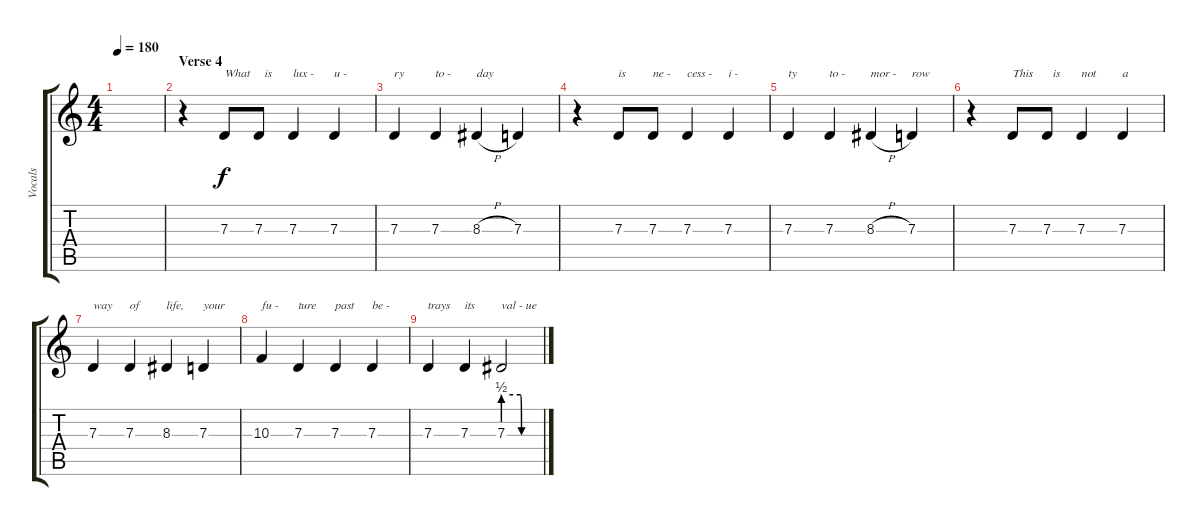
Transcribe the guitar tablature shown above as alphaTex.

\track ("Vocals" "Vocals") {instrument choiraahs}
\staff {score tabs}
\tuning (E4 B3 G3 D3 A2 E2) {hide}
\ts (4 4)
\tempo 180
\clef g2
\ks c
|
\section ("" "Verse 4")
r.4 7.3.8{txt "What"} 7.3.8{txt "  is"} 7.3.4{txt "lux -"} 7.3.4{txt "u -"} |
7.3.4{txt "ry"} 7.3.4{txt "to -"} 8.3{h}.4{txt "day"} 7.3.4 |
r.4 7.3.8{txt "is"} 7.3.8{txt "ne -"} 7.3.4{txt "cess -"} 7.3.4{txt "i -"} |
7.3.4{txt "ty"} 7.3.4{txt "to -"} 8.3{h}.4{txt "mor - "} 7.3.4{txt "row"} |
r.4 7.3.8{txt "This"} 7.3.8{txt "  is"} 7.3.4{txt "not"} 7.3.4{txt "a"} |
7.3.4{txt "way"} 7.3.4{txt "of"} 8.3.4{txt "life,"} 7.3.4{txt "your"} |
10.3.4{txt "fu -"} 7.3.4{txt "ture"} 7.3.4{txt "past"} 7.3.4{txt "be -"} |
7.3.4{txt "trays"} 7.3.4{txt "its"} 7.3{be (custom 0 2 28 2 30 0 60 0)}.2{txt "val - ue"}
